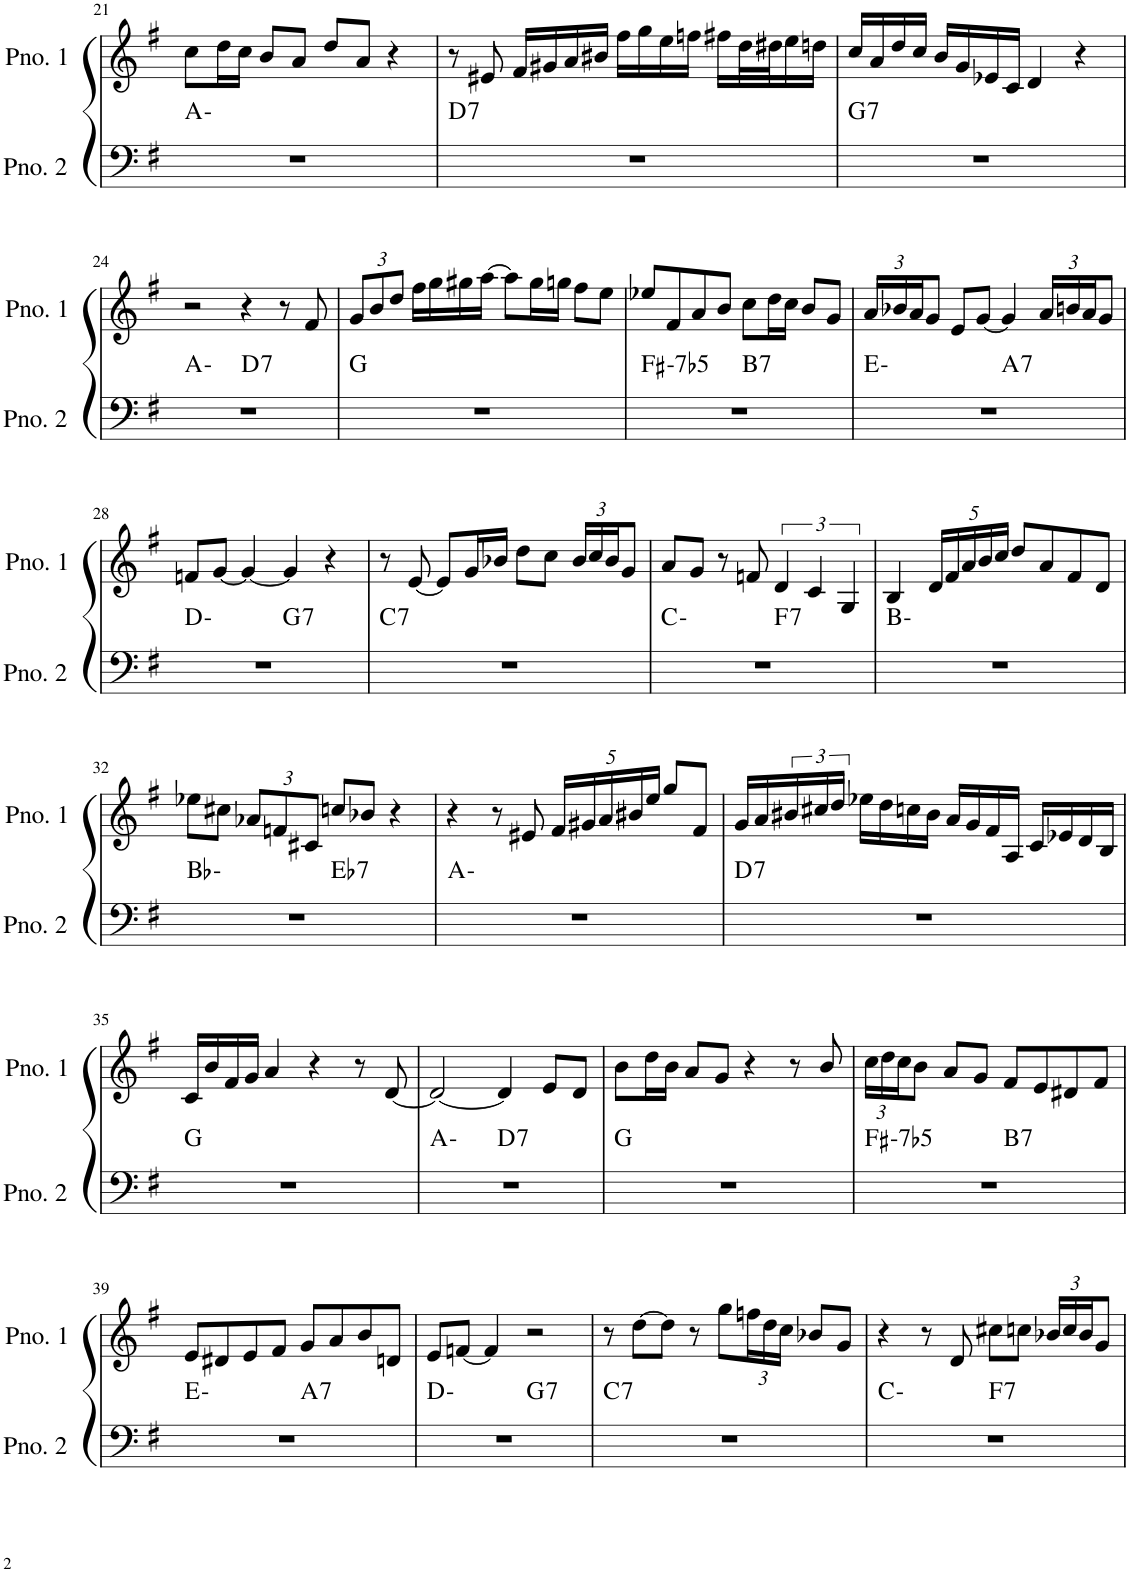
**kern	**harte	**kern
*part2	*part2	*part1
*staff2	*	*staff1
*I"ピアノ 2	*	*I"ピアノ 1
!!LO:PB:g=z
*clefF4	*	*clefG2
*k[f#]	*	*k[f#]
*M4/4	*	*M4/4
=21	=21	=21
1r	A:min	8cc\L
.	.	16dd\L
.	.	16cc\JJ
.	.	8b/L
.	.	8a/J
.	.	8dd/L
.	.	8a/J
.	.	4r
=22	=22	=22
!	!LO:H:kt=7	!
1r	D:7	8r
.	.	8e#X/
.	.	16f#/LL
.	.	16g#X/
.	.	16a/
.	.	16b#X/JJ
.	.	16ff#\LL
.	.	16gg\
.	.	16ee\
.	.	16ffn\JJ
.	.	16ff#X\LL
.	.	32dd\L
.	.	32dd#X\J
.	.	16ee\
.	.	16ddn\JJ
=23	=23	=23
!	!LO:H:kt=7	!
1r	G:7	16cc/LL
.	.	16a/
.	.	16dd/
.	.	16cc/JJ
.	.	16b/LL
.	.	16g/
.	.	16e-X/
.	.	16c/JJ
.	.	4d/
.	.	4r
!!LO:LB:g=z
=24	=24	=24
*^	*	*
1r	2ryy	A:min	2r
!	!	!LO:H:kt=7	!
.	2ryy	D:7	4r
.	.	.	8r
.	.	.	8f#/
*v	*v	*	*
=25	=25	=25
*	*	*Xbrackettup
1r	G:maj	12g/L
.	.	12b/
.	.	12dd/J
.	.	16ff#\LL
.	.	16gg\
.	.	16gg#X\
.	.	[16aa\JJ
.	.	8aa\L]
.	.	16gg#\L
.	.	16ggn\JJ
.	.	8ff#\L
.	.	8ee\J
=26	=26	=26
!	!LO:H:kt=-7b5	!
*^	*	*
1r	2ryy	F#:hdim7	8ee-X/L
.	.	.	8f#/
.	.	.	8a/
.	.	.	8b/J
!	!	!LO:H:kt=7	!
.	2ryy	B:7	8cc\L
.	.	.	16dd\L
.	.	.	16cc\JJ
.	.	.	8b/L
.	.	.	8g/J
=27	=27	=27	=27
1r	2ryy	E:min	24a/LL
.	.	.	24b-X/
.	.	.	24a/J
.	.	.	8g/J
.	.	.	8e/L
.	.	.	[8g/J
!	!	!LO:H:kt=7	!
.	2ryy	A:7	4g/]
.	.	.	24a/LL
.	.	.	24bn/
.	.	.	24a/J
.	.	.	8g/J
!!LO:LB:g=z
=28	=28	=28	=28
1r	2ryy	D:min	8fn/L
.	.	.	[8g/J
.	.	.	4g/_
!	!	!LO:H:kt=7	!
.	2ryy	G:7	4g/]
.	.	.	4r
=29	=29	=29	=29
!	!	!LO:H:kt=7	!
*v	*v	*	*
1r	C:7	8r
.	.	[8e/
.	.	8e/L]
.	.	16g/L
.	.	16b-X/JJ
.	.	8dd\L
.	.	8cc\J
.	.	24b-/LL
.	.	24cc/
.	.	24b-/J
.	.	8g/J
=30	=30	=30
*^	*	*
1r	2ryy	C:min	8a/L
.	.	.	8g/J
.	.	.	8r
.	.	.	8fn/
*	*	*	*brackettup
!	!	!LO:H:kt=7	!
.	2ryy	F:7	6d/
.	.	.	6c/
.	.	.	6G/
*v	*v	*	*
=31	=31	=31
1r	B:min	4B/
*	*	*Xbrackettup
.	.	20d/LL
.	.	20f#/
.	.	20a/
.	.	20b/
.	.	20cc/JJ
.	.	8dd/L
.	.	8a/
.	.	8f#/
.	.	8d/J
!!LO:LB:g=z
=32	=32	=32
*^	*	*
1r	2ryy	Bb:min	8ee-X\L
.	.	.	8cc#X\J
.	.	.	12a-X/L
.	.	.	12fn/
.	.	.	12c#X/J
!	!	!LO:H:kt=7	!
.	2ryy	Eb:7	8ccn/L
.	.	.	8b-X/J
.	.	.	4r
*v	*v	*	*
=33	=33	=33
1r	A:min	4r
.	.	8r
.	.	8e#X/
.	.	20f#/LL
.	.	20g#X/
.	.	20a/
.	.	20b#X/
.	.	20ee/JJ
.	.	8gg/L
.	.	8f#/J
=34	=34	=34
!	!LO:H:kt=7	!
1r	D:7	16g/LL
.	.	16a/
*	*	*brackettup
.	.	24b#X/
.	.	24cc#X/
.	.	24dd/JJ
.	.	16ee-X\LL
.	.	16dd\
.	.	16ccn\
.	.	16b#\JJ
.	.	16a/LL
.	.	16g/
.	.	16f#/
.	.	16A/JJ
.	.	16c/LL
.	.	16e-X/
.	.	16d/
.	.	16B/JJ
!!LO:LB:g=z
=35	=35	=35
1r	G:maj	16c/LL
.	.	16b/
.	.	16f#/
.	.	16g/JJ
.	.	4a/
.	.	4r
.	.	8r
.	.	[8d/
=36	=36	=36
*^	*	*
1r	2ryy	A:min	2d/_
!	!	!LO:H:kt=7	!
.	2ryy	D:7	4d/]
.	.	.	8e/L
.	.	.	8d/J
*v	*v	*	*
=37	=37	=37
1r	G:maj	8b\L
.	.	16dd\L
.	.	16b\JJ
.	.	8a/L
.	.	8g/J
.	.	4r
.	.	8r
.	.	8b/
=38	=38	=38
*	*	*Xbrackettup
!	!LO:H:kt=-7b5	!
*^	*	*
1r	2ryy	F#:hdim7	24cc\LL
.	.	.	24dd\
.	.	.	24cc\J
.	.	.	8b\J
.	.	.	8a/L
.	.	.	8g/J
!	!	!LO:H:kt=7	!
.	2ryy	B:7	8f#/L
.	.	.	8e/
.	.	.	8d#X/
.	.	.	8f#/J
!!LO:LB:g=z
=39	=39	=39	=39
1r	2ryy	E:min	8e/L
.	.	.	8d#X/
.	.	.	8e/
.	.	.	8f#/J
!	!	!LO:H:kt=7	!
.	2ryy	A:7	8g/L
.	.	.	8a/
.	.	.	8b/
.	.	.	8dn/J
=40	=40	=40	=40
1r	2ryy	D:min	8e/L
.	.	.	[8fn/J
.	.	.	4f/]
!	!	!LO:H:kt=7	!
.	2ryy	G:7	2r
=41	=41	=41	=41
!	!	!LO:H:kt=7	!
*v	*v	*	*
1r	C:7	8r
.	.	[8dd\L
.	.	8dd\J]
.	.	8r
.	.	8gg\L
.	.	24ffn\L
.	.	24dd\
.	.	24cc\JJ
.	.	8b-X/L
.	.	8g/J
=42	=42	=42
*^	*	*
1r	2ryy	C:min	4r
.	.	.	8r
.	.	.	8d/
!	!	!LO:H:kt=7	!
.	2ryy	F:7	8cc#X\L
.	.	.	8ccn\J
.	.	.	24b-X/LL
.	.	.	24cc/
.	.	.	24b-/J
.	.	.	8g/J
*v	*v	*	*
=	=	=
*-	*-	*-
